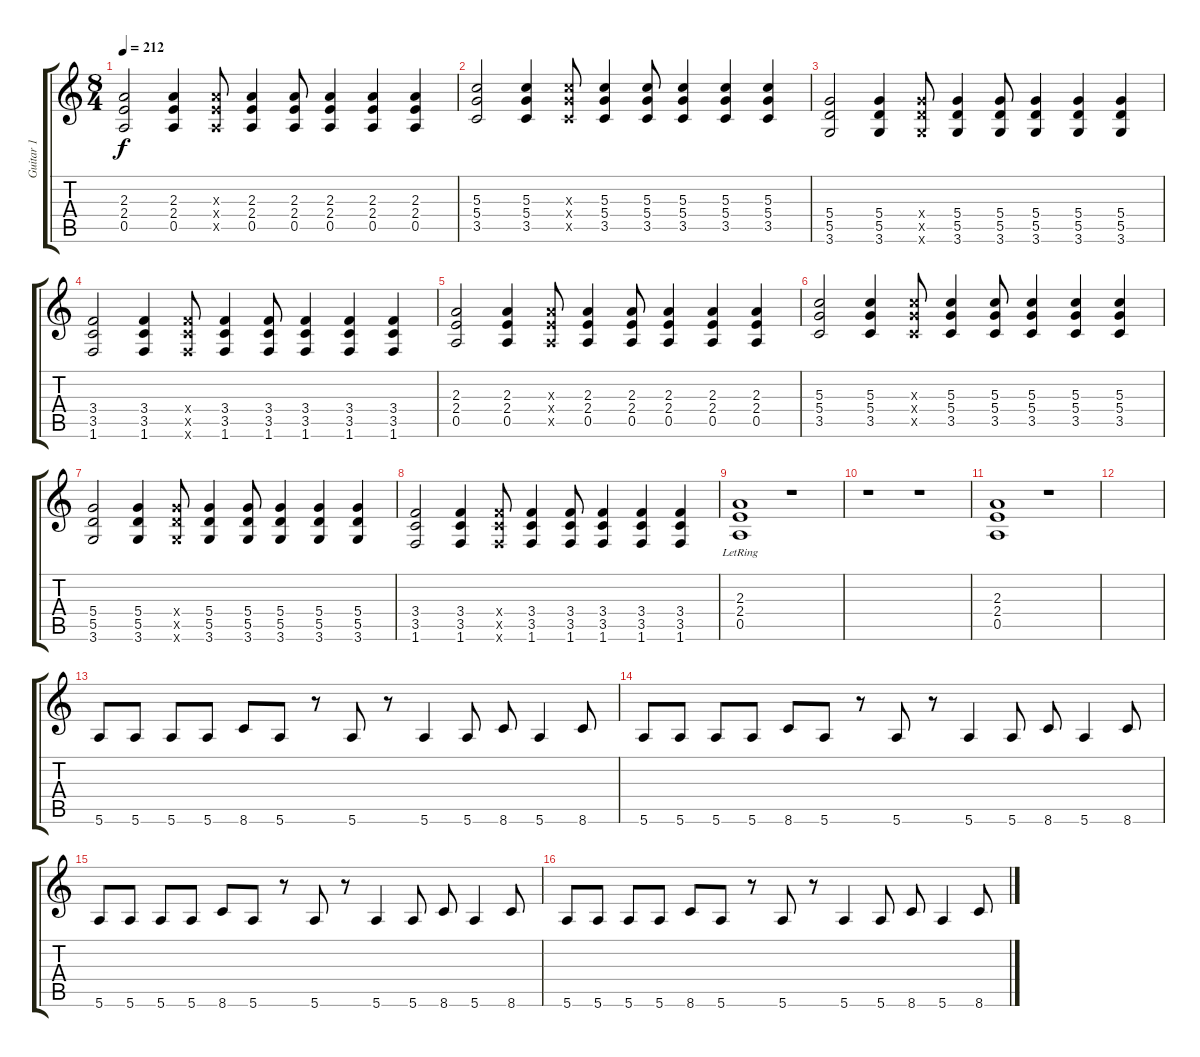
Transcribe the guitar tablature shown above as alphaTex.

\track ("Guitar 1" "Guitar 1") {instrument overdrivenguitar}
\staff {score tabs}
\tuning (E4 B3 G3 D3 A2 E2) {hide}
\ts (8 4)
\tempo 212
\clef g2
\ks c
(2.3 2.4 0.5).2{dy f} (2.3 2.4 0.5).4 (2.3{x} 2.4{x} 0.5{x}).8 (2.3 2.4 0.5).4 (2.3 2.4 0.5).8 (2.3 2.4 0.5).4 (2.3 2.4 0.5).4 (2.3 2.4 0.5).4 |
(5.3 5.4 3.5).2 (5.3 5.4 3.5).4 (5.3{x} 5.4{x} 3.5{x}).8 (5.3 5.4 3.5).4 (5.3 5.4 3.5).8 (5.3 5.4 3.5).4 (5.3 5.4 3.5).4 (5.3 5.4 3.5).4 |
(5.4 5.5 3.6).2 (5.4 5.5 3.6).4 (5.4{x} 5.5{x} 3.6{x}).8 (5.4 5.5 3.6).4 (5.4 5.5 3.6).8 (5.4 5.5 3.6).4 (5.4 5.5 3.6).4 (5.4 5.5 3.6).4 |
(3.4 3.5 1.6).2 (3.4 3.5 1.6).4 (3.4{x} 3.5{x} 1.6{x}).8 (3.4 3.5 1.6).4 (3.4 3.5 1.6).8 (3.4 3.5 1.6).4 (3.4 3.5 1.6).4 (3.4 3.5 1.6).4 |
(2.3 2.4 0.5).2 (2.3 2.4 0.5).4 (2.3{x} 2.4{x} 0.5{x}).8 (2.3 2.4 0.5).4 (2.3 2.4 0.5).8 (2.3 2.4 0.5).4 (2.3 2.4 0.5).4 (2.3 2.4 0.5).4 |
(5.3 5.4 3.5).2 (5.3 5.4 3.5).4 (5.3{x} 5.4{x} 3.5{x}).8 (5.3 5.4 3.5).4 (5.3 5.4 3.5).8 (5.3 5.4 3.5).4 (5.3 5.4 3.5).4 (5.3 5.4 3.5).4 |
(5.4 5.5 3.6).2 (5.4 5.5 3.6).4 (5.4{x} 5.5{x} 3.6{x}).8 (5.4 5.5 3.6).4 (5.4 5.5 3.6).8 (5.4 5.5 3.6).4 (5.4 5.5 3.6).4 (5.4 5.5 3.6).4 |
(3.4 3.5 1.6).2 (3.4 3.5 1.6).4 (3.4{x} 3.5{x} 1.6{x}).8 (3.4 3.5 1.6).4 (3.4 3.5 1.6).8 (3.4 3.5 1.6).4 (3.4 3.5 1.6).4 (3.4 3.5 1.6).4 |
(2.3{lr} 2.4{lr} 0.5{lr}).1 r.1 |
r.1 r.1 |
(2.3 2.4 0.5).1 r.1 |
|
5.6.8 5.6.8 5.6.8 5.6.8 8.6.8 5.6.8 r.8 5.6.8 r.8 5.6.4 5.6.8 8.6.8 5.6.4 8.6.8 |
5.6.8 5.6.8 5.6.8 5.6.8 8.6.8 5.6.8 r.8 5.6.8 r.8 5.6.4 5.6.8 8.6.8 5.6.4 8.6.8 |
5.6.8 5.6.8 5.6.8 5.6.8 8.6.8 5.6.8 r.8 5.6.8 r.8 5.6.4 5.6.8 8.6.8 5.6.4 8.6.8 |
5.6.8 5.6.8 5.6.8 5.6.8 8.6.8 5.6.8 r.8 5.6.8 r.8 5.6.4 5.6.8 8.6.8 5.6.4 8.6.8
